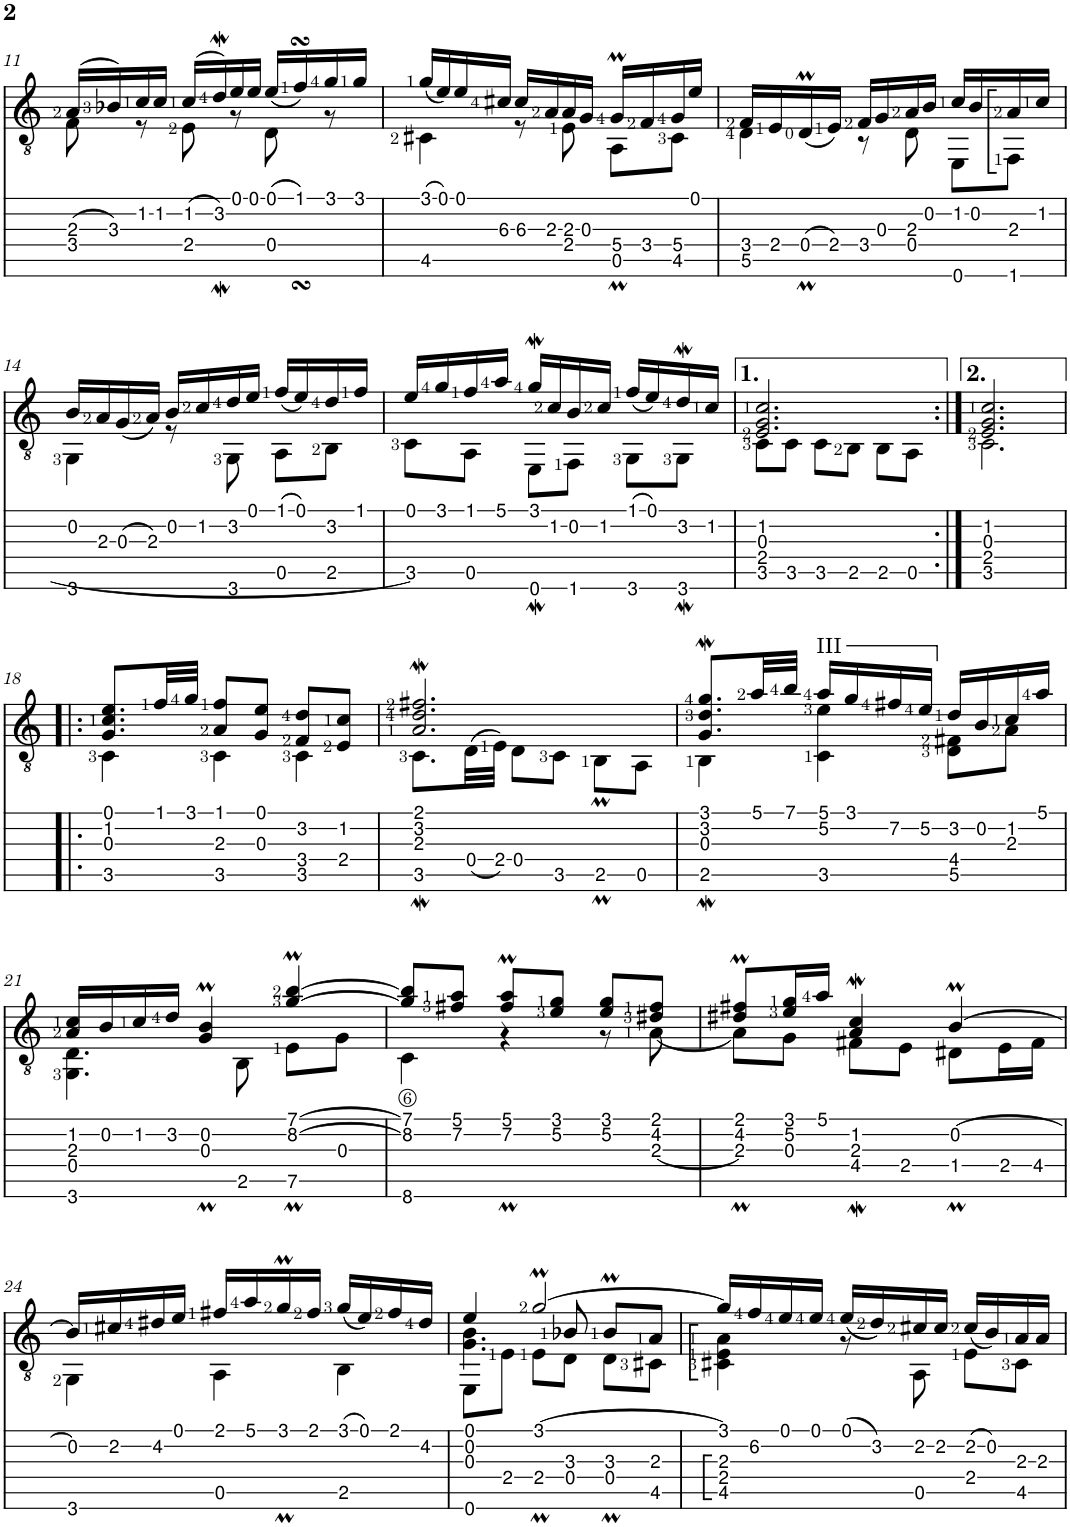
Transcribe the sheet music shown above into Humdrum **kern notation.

**kern	**kern
*part1	*part1
*staff2	*staff1
*I"Classical Guitar	*
*I'Guit.	*
!!LO:PB:g=z
*	*clefGv2
*k[]	*k[]
*a:	*a:
*M3/4	*M3/4
=11	=11
*^	*^
16ALL	8F	(16A/LL	8F\
16B-XJ	.	16B-X/)	.
16cL	8r	16c/	8r
16cJJ	.	16c/JJ	.
16cLL	8E	(16c/LL	8E\
16dWJ	.	16dW/)	.
16eL	8r	16e/	8r
16eJJ	.	16e/JJ	.
16eLL	8D	(<16e/LL	8D\
16fsSSsJ	.	16fsSSs/)	.
16gL	8r	16g/	8r
16gJJ	.	16g/JJ	.
=12	=12	=12	=12
16gLL	4C#X	(<16g/LL	4C#X\
16eJ	.	16e/)	.
16eL	.	16e/	.
16c#XJJ	.	16c#X/JJ	.
16c#LL	8r	16c#/LL	8r
16AJ	.	16A/	.
16AL	8E	16A/	8E\
16GJJ	.	16G/JJ	.
16GMLL	8AAL	16GM/LL	8AA\L
16FJ	.	16F/	.
16GL	8C#J	16G/	8C#\J
16eJJ	.	16e/JJ	.
=13	=13	=13	=13
16FLL	4D	16F/LL	4D\
16EJ	.	16E/	.
16DML	.	(<16DM/	.
16EJJ	.	16E/JJ)	.
16FLL	8r	16F/LL	8r
16GJ	.	16G/	.
16AL	8D	16A/	8D\
16BJJ	.	16B/JJ	.
16cLL	8EEL	16c/LL	8EE\L
16BJ	.	16B/	.
16AL	8FFJ	16A/	8FF\J
16cJJ	.	16c/JJ	.
!!LO:LB:g=z	!!
=14	=14	=14	=14
16BLL	4GG	16B/LL	4GG\
16AJ	.	16A/	.
16GL	.	(<16G/	.
16AJJ	.	16A/JJ)	.
16BLL	8r	16B/LL	8r
16cJ	.	16c/	.
16dL	8GG	16d/	8GG\
16eJJ	.	16e/JJ	.
16fLL	8AAL	(<16f/LL	8AA\L
16eJ	.	16e/)	.
16dL	8BBJ	16d/	8BB\J
16fJJ	.	16f/JJ	.
=15	=15	=15	=15
16eLL	8CL]	16e/LL	8C\L
16gJ	.	16g/	.
16fL	8AAJ	16f/	8AA\J
16aJJ	.	16a/JJ	.
16gWLL	8EEL	16gW/LL	8EE\L
16cJ	.	16c/	.
16BL	8FFJ	16B/	8FF\J
16cJJ	.	16c/JJ	.
16fLL	8GGL	(<16f/LL	8GG\L
16eJ	.	16e/)	.
16dWL	8GGJ	16dW/	8GG\J
16cJJ	.	16c/JJ	.
=16	=16	=16	=16
2.E 2.G 2.c	8CL	2.E/ 2.G/ 2.c/	8C\L
.	8CJ	.	8C\J
.	8CL	.	8C\L
.	8BBJ	.	8BB\J
.	8BBL	.	8BB\L
.	8AAJ	.	8AA\J
=17:|!	=17:|!	=17:|!	=17:|!
2.E 2.G 2.c	2.C	2.E/ 2.G/ 2.c/	2.C\
!!LO:LB:g=z	!!
=18!|:	=18!|:	=18!|:	=18!|:
8.G\ 8.c\ 8.e\L	4C	8.G/ 8.c/ 8.e/L	4C\
32fLL	.	32f/LL	.
32gJJJ	.	32g/JJJ	.
8A\ 8f\L	4C	8A/ 8f/L	4C\
8G\ 8e\J	.	8G/ 8e/J	.
8F\ 8d\L	4C	8F/ 8d/L	4C\
8E\ 8c\J	.	8E/ 8c/J	.
=19	=19	=19	=19
2.AM 2.dM 2.f#XM	8.CL	2.A/M 2.d/M 2.f#X/M	8.C\L
.	32DLL	.	(>32D\LL
.	32EJJJ	.	32E\JJJ)
.	8DL	.	8D\L
.	8CJ	.	8C\J
.	8BBmL	.	8BBm\L
.	8AAJ	.	8AA\J
=20	=20	=20	=20
8.GM\ 8.dM\ 8.gM\L	4BB	8.G/M 8.d/M 8.g/ML	4BB\
32aLL	.	32a/LL	.
32bJJJ	.	32b/JJJ	.
!	!	!LO:TX:a:t=III	!
16aLL	4C 4e	16a/LL	4C\ 4e\
16gJ	.	16g/	.
16f#XL	.	16f#X/	.
16eJJ	.	16e/JJ	.
16dLL	8D\ 8F#X\L	16d/LL	8D\ 8F#X\L
16BJ	.	16B/	.
16cL	8AJ	16c/	8A\J
16aJJ	.	16a/JJ	.
!!LO:LB:g=z	!!
=21	=21	=21	=21
16A\ 16c\LL	4.GG 4.D	16A/ 16c/LL	4.GG\ 4.D\
16BJ	.	16B/	.
16cL	.	16c/	.
16dJJ	.	16d/JJ	.
4GM 4BM	.	4G/M 4B/M	.
.	8BB	.	8BB\
[4gM [4bM	8EL	[4g/M [4b/M	8E\L
.	8GJ	.	8G\J
=22	=22	=22	=22
8g]\ 8b]\L	4C	8g/] 8b/]L	4C\
8f#X\ 8a\J	.	8f#X/ 8a/J	.
8f#M\ 8aM\L	4r	8f#/M 8a/ML	4r
8e\ 8g\J	.	8e/ 8g/J	.
8e\ 8g\L	8r	8e/ 8g/L	8r
8d#\ 8f#\J	[8A	8d#X/ 8f#/J	[8A\
=23	=23	=23	=23
8d#M\ 8f#XM\L	8AL]	8d#X/M 8f#X/ML	8A\L]
16en\ 16g\L	8GJ	16e/ 16g/L	8G\J
16aJJ	.	16a/JJ	.
4AM 4cM	8F#XL	4A/M 4c/M	8F#X\L
.	8EJ	.	8E\J
[4Bm	8D#L	[4Bm/	8D#X\L
.	16EnL	.	16E\L
.	16F#JJ	.	16F#\JJ
!!LO:LB:g=z	!!
=24	=24	=24	=24
16BLL]	4GG	16B/LL]	4GG\
16c#XJ	.	16c#X/	.
16d#L	.	16d#X/	.
16enJJ	.	16e/JJ	.
16f#XLL	4AA	16f#X/LL	4AA\
16aJ	.	16a/	.
16gML	.	16gM/	.
16f#JJ	.	16f#/JJ	.
16gLL	4BB	(<16g/LL	4BB\
16eJ	.	16e/)	.
16f#L	.	16f#/	.
16d#JJ	.	16d#/JJ	.
=25	=25	=25	=25
*	*^	*	*^
4e	4.G 4.B	8EEL	4e/	4.G\ 4.B\	8EE\L
.	.	8EJ	.	.	8E\J
[2gM	.	8EL	[2gM/	.	8E\L
.	8B-	8DJ	.	8B-X/	8D\J
.	8B-ML	8DL	.	8B-M/L	8D\L
.	8AJ	8C#XJ	.	8A/J	8C#X\J
*	*v	*v	*	*	*
*	*	*	*v	*v
=26	=26	=26	=26
16gLL]	4C#X 4E 4A	16g/LL]	4C#X\ 4E\ 4A\
16fJ	.	16f/	.
16eL	.	16e/	.
16eJJ	.	16e/JJ	.
16eLL	8r	(<16e/LL	8r
16dJ	.	16d/)	.
16c#XL	8AA	16c#X/	8AA\
16c#JJ	.	16c#/JJ	.
16c#LL	8EL	(<16c#/LL	8E\L
16BJ	.	16B/)	.
16AL	8C#J	16A/	8C#\J
16AJJ	.	16A/JJ	.
*v	*v	*	*
*	*v	*v
=	=
*-	*-
